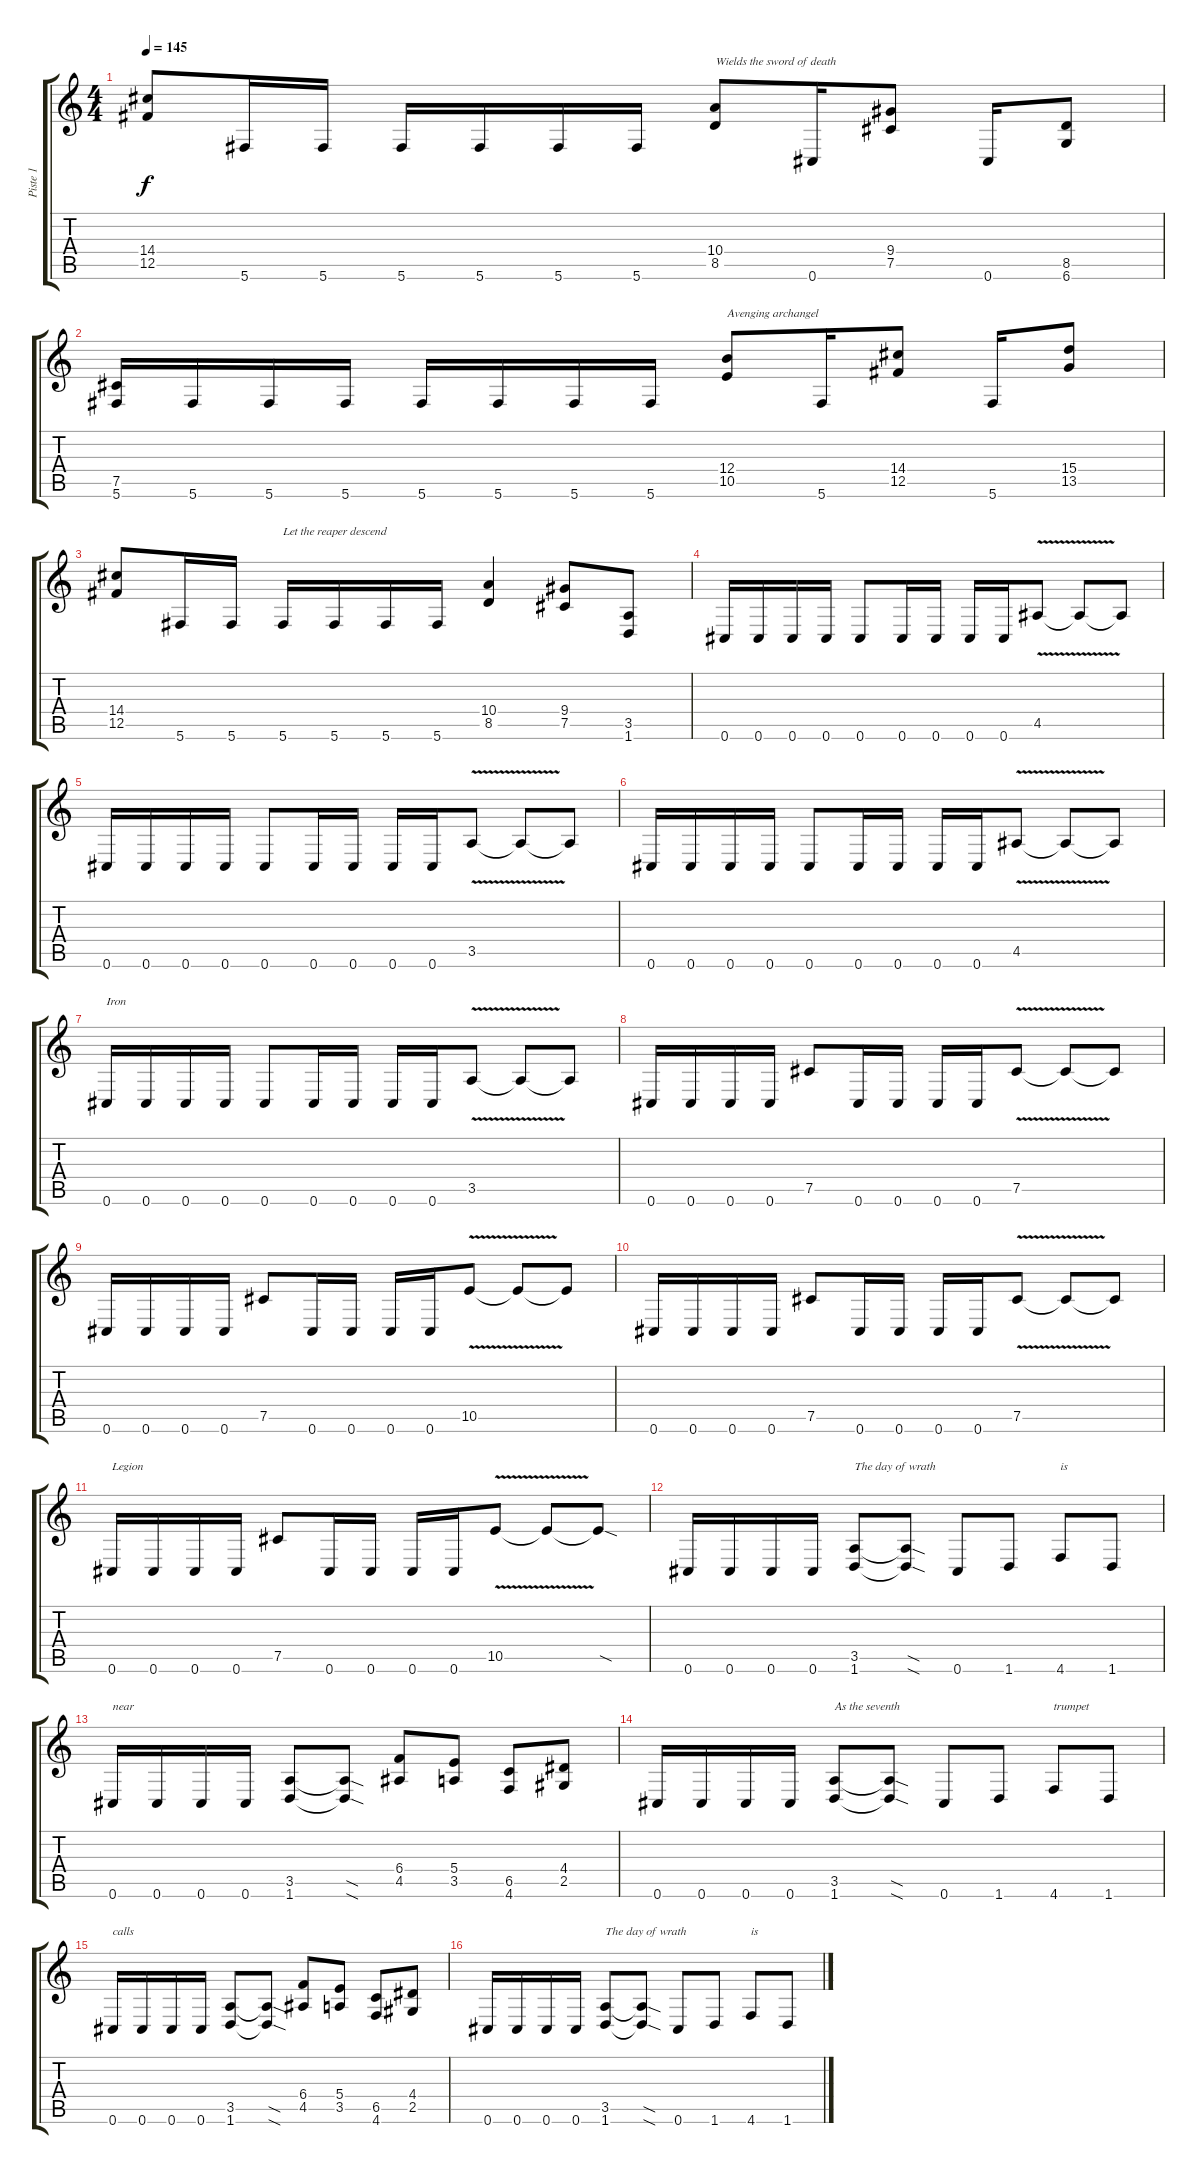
\track ("Piste 1" "Piste 1") {instrument distortionguitar}
\staff {score tabs}
\tuning (Db4 Ab3 E3 B2 Gb2 Db2) {hide}
\ts (4 4)
\tempo 145
\clef g2
\ks c
(14.4 12.5).8{dy f} 5.6.16 5.6.16 5.6.16 5.6.16 5.6.16 5.6.16 (10.4 8.5).8{txt "Wields the sword of death"} 0.6.16 (9.4 7.5).8 0.6.16 (8.5 6.6).8 |
(7.5 5.6).16 5.6.16 5.6.16 5.6.16 5.6.16 5.6.16 5.6.16 5.6.16 (12.4 10.5).8{txt "Avenging archangel"} 5.6.16 (14.4 12.5).8 5.6.16 (15.4 13.5).8 |
(14.4 12.5).8 5.6.16 5.6.16 5.6.16{txt "Let the reaper descend"} 5.6.16 5.6.16 5.6.16 (10.4 8.5).4 (9.4 7.5).8 (3.5 1.6).8 |
0.6.16 0.6.16 0.6.16 0.6.16 0.6.8 0.6.16 0.6.16 0.6.16 0.6.16 4.5{v}.8 4.5{t}.8 4.5{t}.8 |
0.6.16 0.6.16 0.6.16 0.6.16 0.6.8 0.6.16 0.6.16 0.6.16 0.6.16 3.5{v}.8 3.5{t}.8 3.5{t}.8 |
0.6.16 0.6.16 0.6.16 0.6.16 0.6.8 0.6.16 0.6.16 0.6.16 0.6.16 4.5{v}.8 4.5{t}.8 4.5{t}.8 |
0.6.16{txt "Iron"} 0.6.16 0.6.16 0.6.16 0.6.8 0.6.16 0.6.16 0.6.16 0.6.16 3.5{v}.8 3.5{t}.8 3.5{t}.8 |
0.6.16 0.6.16 0.6.16 0.6.16 7.5.8 0.6.16 0.6.16 0.6.16 0.6.16 7.5{v}.8 7.5{t}.8 7.5{t}.8 |
0.6.16 0.6.16 0.6.16 0.6.16 7.5.8 0.6.16 0.6.16 0.6.16 0.6.16 10.5{v}.8 10.5{t}.8 10.5{t}.8 |
0.6.16 0.6.16 0.6.16 0.6.16 7.5.8 0.6.16 0.6.16 0.6.16 0.6.16 7.5{v}.8 7.5{t}.8 7.5{t}.8 |
0.6.16{txt "Legion"} 0.6.16 0.6.16 0.6.16 7.5.8 0.6.16 0.6.16 0.6.16 0.6.16 10.5{v}.8 10.5{t}.8 10.5{sod t}.8 |
0.6.16 0.6.16 0.6.16 0.6.16 (3.5 1.6).8{txt "The day of wrath "} (3.5{sod t} 1.6{sod t}).8 0.6.8 1.6.8 4.6.8{txt "is"} 1.6.8 |
0.6.16{txt "near"} 0.6.16 0.6.16 0.6.16 (3.5 1.6).8 (3.5{sod t} 1.6{sod t}).8 (6.4 4.5).8 (5.4 3.5).8 (6.5 4.6).8 (4.4 2.5).8 |
0.6.16 0.6.16 0.6.16 0.6.16 (3.5 1.6).8{txt "As the seventh"} (3.5{sod t} 1.6{sod t}).8 0.6.8 1.6.8 4.6.8{txt "trumpet"} 1.6.8 |
0.6.16{txt "calls"} 0.6.16 0.6.16 0.6.16 (3.5 1.6).8 (3.5{sod t} 1.6{sod t}).8 (6.4 4.5).8 (5.4 3.5).8 (6.5 4.6).8 (4.4 2.5).8 |
0.6.16 0.6.16 0.6.16 0.6.16 (3.5 1.6).8{txt "The day of wrath "} (3.5{sod t} 1.6{sod t}).8 0.6.8 1.6.8 4.6.8{txt "is"} 1.6.8
